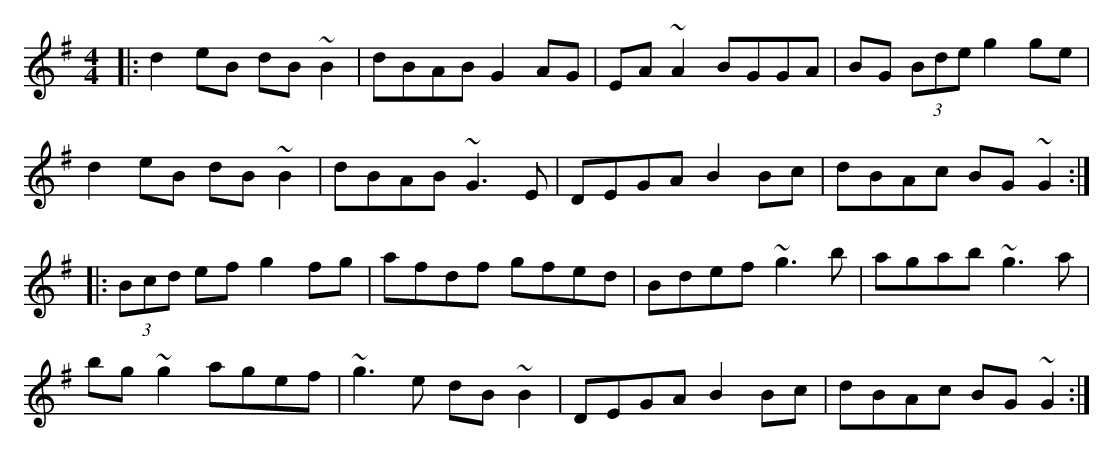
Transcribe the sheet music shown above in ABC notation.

X:1
M:4/4
K:G
|:d2eB dB~B2|dBAB G2AG|EA~A2 BGGA|BG (3Bde g2ge|
d2eB dB~B2|dBAB ~G3E|DEGA B2Bc|dBAc BG~G2:|
|:(3Bcd ef g2fg|afdf gfed|Bdef ~g3b|agab ~g3a|
bg~g2 agef|~g3e dB~B2|DEGA B2Bc|dBAc BG~G2:|
